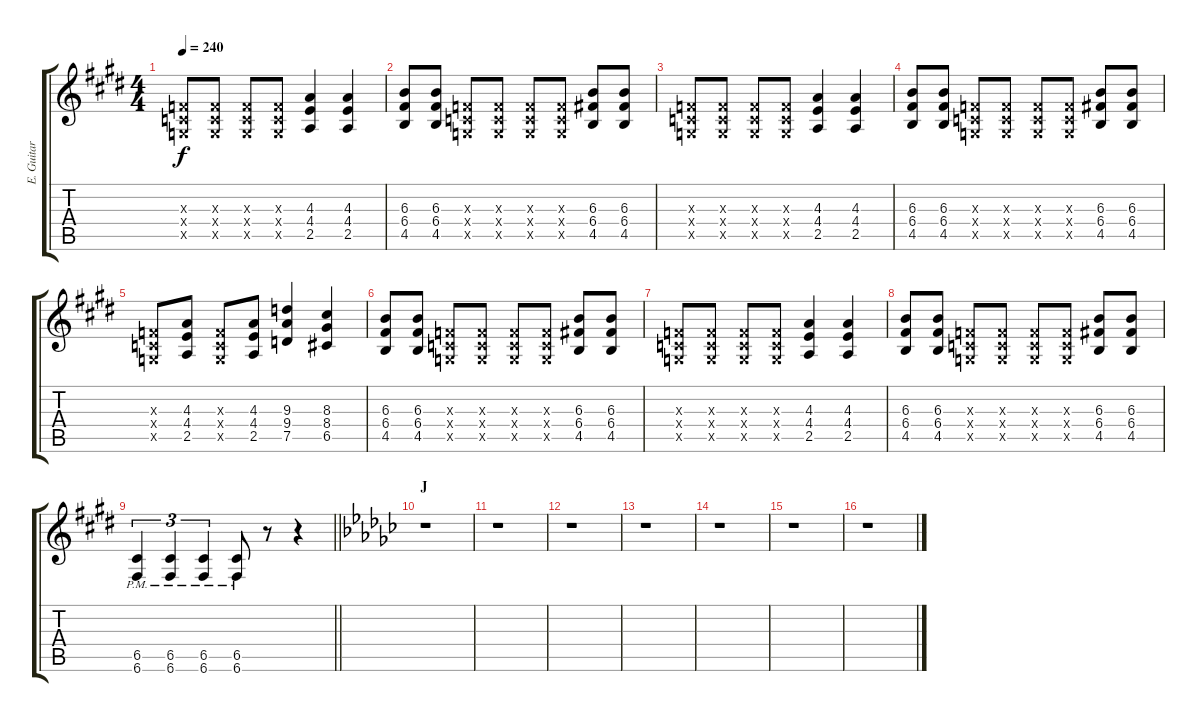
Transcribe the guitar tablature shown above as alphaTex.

\track ("E. Guitar I" "E. Guitar ") {instrument overdrivenguitar}
\staff {score tabs}
\tuning (D4 A3 F3 C3 G2 C2) {hide}
\ts (4 4)
\tempo 240
\clef g2
\ks e
(0.3{x} 0.4{x} 0.5{x}).8{dy f} (0.3{x} 0.4{x} 0.5{x}).8 (0.3{x} 0.4{x} 0.5{x}).8 (0.3{x} 0.4{x} 0.5{x}).8 (4.3 4.4 2.5).4 (4.3 4.4 2.5).4 |
(6.3 6.4 4.5).8 (6.3 6.4 4.5).8 (0.3{x} 0.4{x} 0.5{x}).8 (0.3{x} 0.4{x} 0.5{x}).8 (0.3{x} 0.4{x} 0.5{x}).8 (0.3{x} 0.4{x} 0.5{x}).8 (6.3 6.4 4.5).8 (6.3 6.4 4.5).8 |
(0.3{x} 0.4{x} 0.5{x}).8 (0.3{x} 0.4{x} 0.5{x}).8 (0.3{x} 0.4{x} 0.5{x}).8 (0.3{x} 0.4{x} 0.5{x}).8 (4.3 4.4 2.5).4 (4.3 4.4 2.5).4 |
(6.3 6.4 4.5).8 (6.3 6.4 4.5).8 (0.3{x} 0.4{x} 0.5{x}).8 (0.3{x} 0.4{x} 0.5{x}).8 (0.3{x} 0.4{x} 0.5{x}).8 (0.3{x} 0.4{x} 0.5{x}).8 (6.3 6.4 4.5).8 (6.3 6.4 4.5).8 |
(0.3{x} 0.4{x} 0.5{x}).8 (4.3 4.4 2.5).8 (0.3{x} 0.4{x} 0.5{x}).8 (4.3 4.4 2.5).8 (9.3 9.4 7.5).4 (8.3 8.4 6.5).4 |
(6.3 6.4 4.5).8 (6.3 6.4 4.5).8 (0.3{x} 0.4{x} 0.5{x}).8 (0.3{x} 0.4{x} 0.5{x}).8 (0.3{x} 0.4{x} 0.5{x}).8 (0.3{x} 0.4{x} 0.5{x}).8 (6.3 6.4 4.5).8 (6.3 6.4 4.5).8 |
(0.3{x} 0.4{x} 0.5{x}).8 (0.3{x} 0.4{x} 0.5{x}).8 (0.3{x} 0.4{x} 0.5{x}).8 (0.3{x} 0.4{x} 0.5{x}).8 (4.3 4.4 2.5).4 (4.3 4.4 2.5).4 |
(6.3 6.4 4.5).8 (6.3 6.4 4.5).8 (0.3{x} 0.4{x} 0.5{x}).8 (0.3{x} 0.4{x} 0.5{x}).8 (0.3{x} 0.4{x} 0.5{x}).8 (0.3{x} 0.4{x} 0.5{x}).8 (6.3 6.4 4.5).8 (6.3 6.4 4.5).8 |
\barLineRight lightlight
(6.5{pm} 6.6{pm}).4{tu (3 2)} (6.5{pm} 6.6{pm}).4{tu (3 2)} (6.5{pm} 6.6{pm}).4{tu (3 2)} (6.5{pm} 6.6{pm}).8 r.8 r.4 |
\section ("" "J")
\ks gb
r.1 |
r.1 |
r.1 |
r.1 |
r.1 |
r.1 |
r.1
